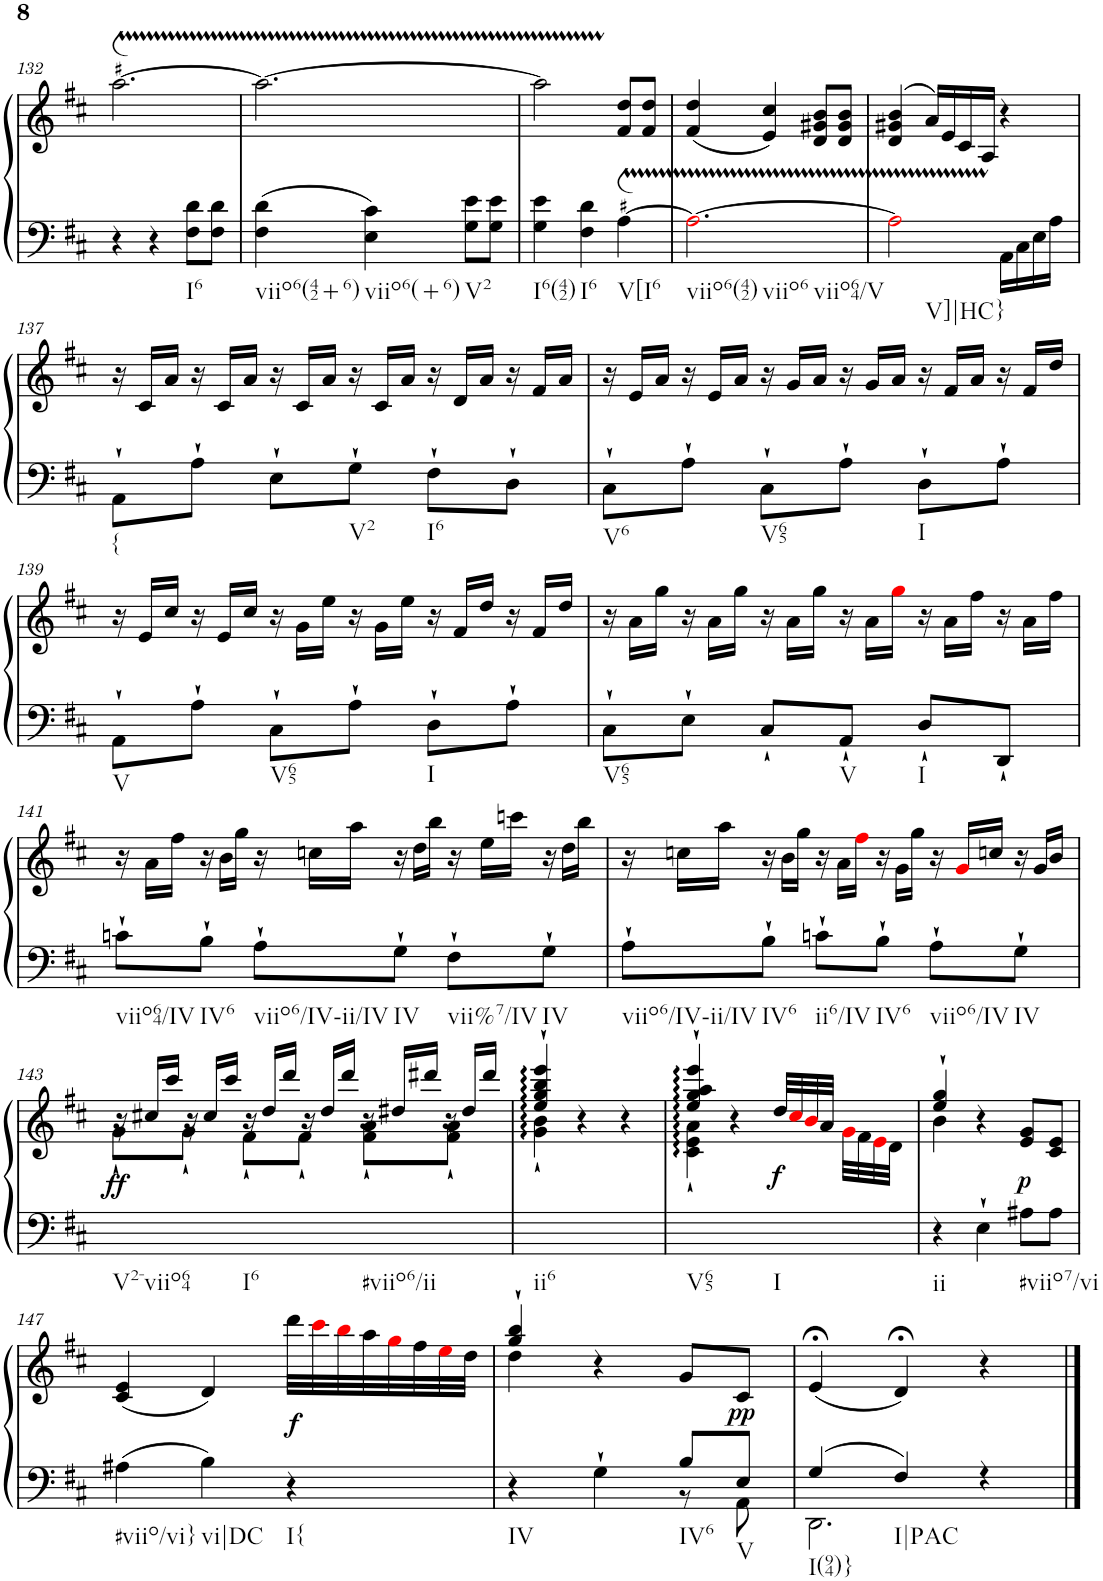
**kern	**kern	**dynam
*part1	*part1	*part1
*staff2	*staff1	*staff1/2
*I"Harpsichord	*	*
*I'Hch.	*	*
!!LO:PB:g=z
*clefF4	*clefG2	*
*k[f#c#]	*k[f#c#]	*
*M3/4	*M3/4	*
=132	=132	=132
4r	[2.aa\	.
4r	.	.
!LO:TX:b:t=I6	!	!
8F#\ 8d\L	.	.
8F#\ 8d\J	.	.
=133	=133	=133
!LO:TX:b:t=viio6(42+6)	!	!
4F#\ 4d\	2.aa\_	.
!LO:TX:b:t=viio6(+6)	!	!
4E\ 4c#\	.	.
!LO:TX:b:t=V2	!	!
8G\ 8e\L	.	.
8G\ 8e\J	.	.
=134	=134	=134
!LO:TX:b:t=I6(42)	!	!
4G\ 4e\	2aaTTT\]	.
!LO:TX:b:t=I6	!	!
4F#\ 4d\	.	.
!LO:TX:b:t=V[I6	!	!
[4A\	8f#/ 8dd/L	.
.	8f#/ 8dd/J	.
=135	=135	=135
!LO:TX:b:t=viio6(42)	!	!
!LO:TX:b:t=viio6	!	!
!LO:TX:b:t=viio64/V	!	!
2.Ai\_	(<4f#/ 4dd/	.
.	4e/ 4cc#/)	.
.	8d/ 8g#X/ 8b/L	.
.	8d/ 8g#/ 8b/J	.
=136	=136	=136
!LO:TX:b:t=V]|HC}	!	!
2Ai\]	(>4d/ 4g#X/ 4b/	.
.	16a/LL)	.
.	16e/	.
.	16c#/	.
.	16A/JJ	.
16AA\LL	4r	.
16C#\	.	.
16E\	.	.
16A\JJ	.	.
!!LO:LB:g=z
=137	=137	=137
*	*Xtuplet	*
!LO:TX:b:t={	!	!
8AA`\L	24r	.
.	24c#/LL	.
.	24a/JJ	.
8A`\J	24r	.
.	24c#/LL	.
.	24a/JJ	.
8E`\L	24r	.
.	24c#/LL	.
.	24a/JJ	.
!LO:TX:b:t=V2	!	!
8G`\J	24r	.
.	24c#/LL	.
.	24a/JJ	.
!LO:TX:b:t=I6	!	!
8F#`\L	24r	.
.	24d/LL	.
.	24a/JJ	.
8D`\J	24r	.
.	24f#/LL	.
.	24a/JJ	.
=138	=138	=138
!LO:TX:b:t=V6	!	!
8C#`\L	24r	.
.	24e/LL	.
.	24a/JJ	.
8A`\J	24r	.
.	24e/LL	.
.	24a/JJ	.
!LO:TX:b:t=V65	!	!
8C#`\L	24r	.
.	24g/LL	.
.	24a/JJ	.
8A`\J	24r	.
.	24g/LL	.
.	24a/JJ	.
!LO:TX:b:t=I	!	!
8D`\L	24r	.
.	24f#/LL	.
.	24a/JJ	.
8A`\J	24r	.
.	24f#/LL	.
.	24dd/JJ	.
!!LO:LB:g=z
=139	=139	=139
!LO:TX:b:t=V	!	!
8AA`\L	24r	.
.	24e/LL	.
.	24cc#/JJ	.
8A`\J	24r	.
.	24e/LL	.
.	24cc#/JJ	.
!LO:TX:b:t=V65	!	!
8C#`\L	24r	.
.	24g\LL	.
.	24ee\JJ	.
8A`\J	24r	.
.	24g\LL	.
.	24ee\JJ	.
!LO:TX:b:t=I	!	!
8D`\L	24r	.
.	24f#/LL	.
.	24dd/JJ	.
8A`\J	24r	.
.	24f#/LL	.
.	24dd/JJ	.
=140	=140	=140
!LO:TX:b:t=V65	!	!
8C#`\L	24r	.
.	24a\LL	.
.	24gg\JJ	.
8E`\J	24r	.
.	24a\LL	.
.	24gg\JJ	.
8C#`/L	24r	.
.	24a\LL	.
.	24gg\JJ	.
!LO:TX:b:t=V	!	!
8AA`/J	24r	.
.	24a\LL	.
.	24ggi\JJ	.
!LO:TX:b:t=I	!	!
8D`/L	24r	.
.	24a\LL	.
.	24ff#\JJ	.
8DD`/J	24r	.
.	24a\LL	.
.	24ff#\JJ	.
!!LO:LB:g=z
=141	=141	=141
!LO:TX:b:t=viio64/IV	!	!
8cn`\L	24r	.
.	24a\LL	.
.	24ff#\JJ	.
!LO:TX:b:t=IV6	!	!
8B`\J	24r	.
.	24b\LL	.
.	24gg\JJ	.
!LO:TX:b:t=viio6/IV-ii/IV	!	!
8A`\L	24r	.
.	24ccn\LL	.
.	24aa\JJ	.
!LO:TX:b:t=IV	!	!
8G`\J	24r	.
.	24dd\LL	.
.	24bb\JJ	.
!LO:TX:b:t=vii%7/IV	!	!
8F#`\L	24r	.
.	24ee\LL	.
.	24cccn\JJ	.
!LO:TX:b:t=IV	!	!
8G`\J	24r	.
.	24dd\LL	.
.	24bb\JJ	.
=142	=142	=142
!LO:TX:b:t=viio6/IV-ii/IV	!	!
8A`\L	24r	.
.	24ccn\LL	.
.	24aa\JJ	.
!LO:TX:b:t=IV6	!	!
8B`\J	24r	.
.	24b\LL	.
.	24gg\JJ	.
!LO:TX:b:t=ii6/IV	!	!
8cn`\L	24r	.
.	24a\LL	.
.	24ff#i\JJ	.
!LO:TX:b:t=IV6	!	!
8B`\J	24r	.
.	24g\LL	.
.	24gg\JJ	.
!LO:TX:b:t=viio6/IV	!	!
8A`\L	24r	.
.	24gi/LL	.
.	24ccn/JJ	.
!LO:TX:b:t=IV	!	!
8G`\J	24r	.
.	24g/LL	.
.	24b/JJ	.
!!LO:LB:g=z
=143	=143	=143
*	*^	*
!LO:TX:b:t=V2-viio64	!	!	!
!	!	!	!LO:DY:b
4ryy	24r	8g`<\L	ff
.	24cc#X/LL	.	.
.	24ccc#/JJ	.	.
.	24r	8g`<\J	.
.	24cc#/LL	.	.
.	24ccc#/JJ	.	.
!LO:TX:b:t=I6	!	!	!
4ryy	24r	8f#`<\L	.
.	24dd/LL	.	.
.	24ddd/JJ	.	.
.	24r	8f#`<\J	.
.	24dd/LL	.	.
.	24ddd/JJ	.	.
!LO:TX:b:t=#viio6/ii	!	!	!
4ryy	24r	8f#\`< 8a\`<L	.
.	24dd#X/LL	.	.
.	24ddd#X/JJ	.	.
.	24r	8f#\`< 8a\`<J	.
.	24dd#/LL	.	.
.	24ddd#/JJ	.	.
=144	=144	=144	=144
!LO:TX:b:t=ii6	!	!	!
2.ryy	4ee/::` 4gg/::` 4bb/::` 4eee/::`	4g\` 4b\`	.
.	4r	2ryy	.
.	4r	.	.
=145	=145	=145	=145
!LO:TX:b:t=V65	!	!	!
!LO:TX:b:t=I	!	!	!
2.ryy	4ee/::` 4gg/::` 4aa/::` 4eee/::`	4c#\` 4e\` 4a\`	.
.	4r	2ryy	.
!	!	!	!LO:DY:b
.	32dd/LLL	.	f
.	32cc#i/	.	.
.	32bi/	.	.
.	32a/JJJ	.	.
.	32gi\LLL	.	.
.	32f#\	.	.
.	32ei\	.	.
.	32d\JJJ	.	.
=146	=146	=146	=146
!LO:TX:b:t=ii	!	!	!
4r	4ee/` 4gg/`	4b\	.
4E`\	4r	2ryy	.
!LO:TX:b:t=#viio7/vi	!	!	!
!	!	!	!LO:DY:b
8A#X\L	8e/ 8g/L	.	p
8A#\J	8c#/ 8e/J	.	.
*	*v	*v	*
!!LO:LB:g=z
=147	=147	=147
!LO:TX:b:t=#viio/vi}	!	!
4A#X\	(<4c#/ 4e/	.
!LO:TX:b:t=vi|DC	!	!
4B\	4d/)	.
!LO:TX:b:t=I{	!	!
!	!	!LO:DY:b
4r	32ddd\LLL	f
.	32ccc#i\	.
.	32bbi\	.
.	32aa\	.
.	32ggi\	.
.	32ff#\	.
.	32eei\	.
.	32dd\JJJ	.
=148	=148	=148
*^	*^	*
!LO:TX:b:t=IV	!	!	!	!
4r	2ryy	4gg/` 4bb/`	4dd\	.
4G`\	.	4r	2ryy	.
!LO:TX:b:t=IV6	!	!	!	!
8B/L	8r	8g/L	.	.
!LO:TX:b:t=V	!	!	!	!
!	!	!	!	!LO:DY:b
8E/J	8AA\	8c#/J	.	pp
*	*	*v	*v	*
=149	=149	=149	=149
!LO:TX:b:t=I(94)}	!	!	!
4G/	2.DD\	(<4e;</	.
!LO:TX:b:t=I|PAC	!	!	!
4F#/	.	4d;</)	.
4r	.	4r	.
*v	*v	*	*
==	==	==
*-	*-	*-
